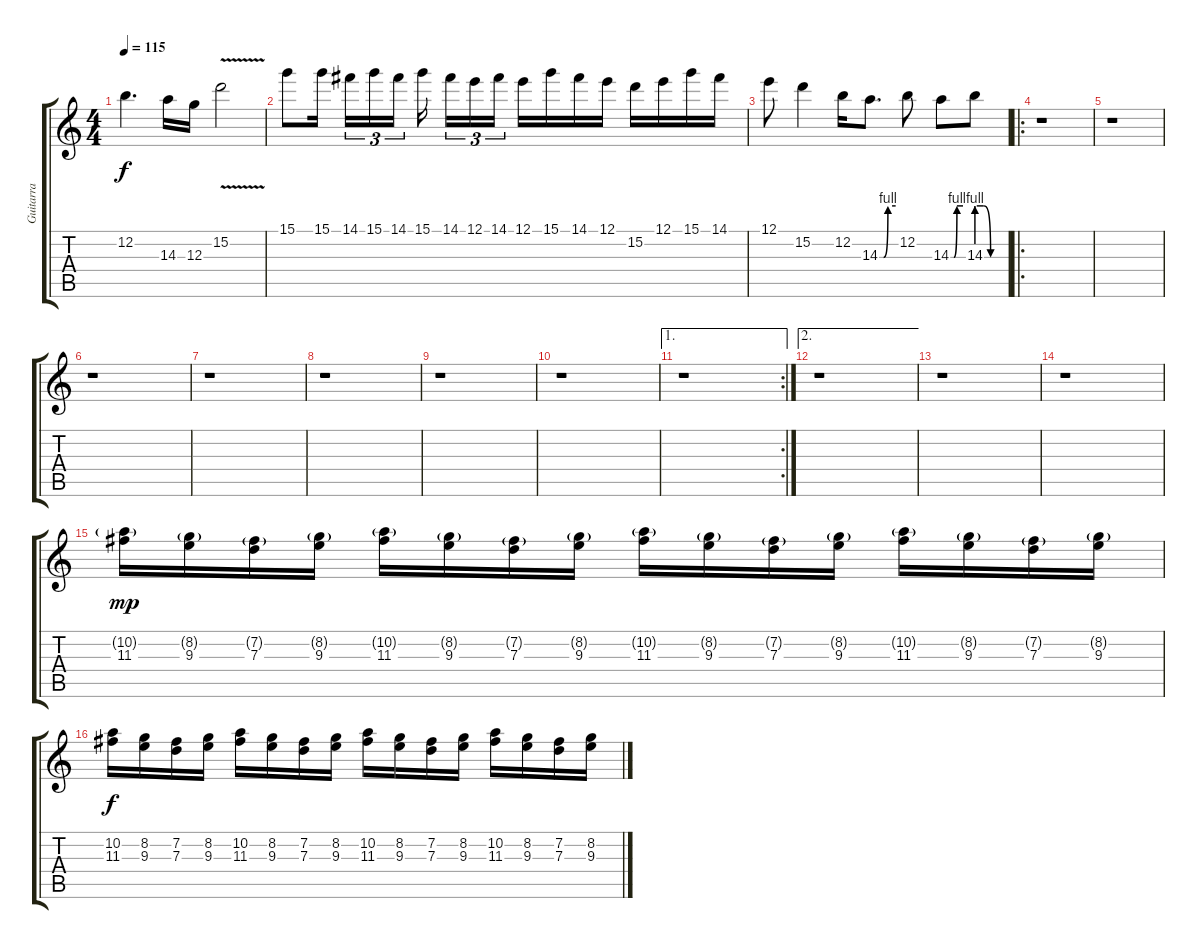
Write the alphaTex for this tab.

\track ("Guitarra" "Guitarra") {instrument overdrivenguitar}
\staff {score tabs}
\tuning (E4 B3 G3 D3 A2 E2) {hide}
\ts (4 4)
\tempo 115
\clef g2
\ks c
12.2.4{d dy f} 14.3.16 12.3.16 15.2{v}.2 |
15.1.8 15.1.16{beam splitsecondary} 14.1.16{tu (3 2)} 15.1.16{tu (3 2)} 14.1.16{tu (3 2) beam splitsecondary} 15.1.16{beam splitsecondary} 14.1.16{tu (3 2)} 12.1.16{tu (3 2)} 14.1.16{tu (3 2)} 12.1.16 15.1.16 14.1.16 12.1.16 15.2.16 12.1.16 15.1.16 14.1.16 |
12.1.8 15.2.4 12.2.16 14.3{be (custom 0 0 15 0 31 4 60 4)}.8{d} 12.2.8 14.3{be (custom 0 0 15 0 30 4 60 4)}.8 14.3{be (custom 0 4 15 4 30 0 60 0)}.8 |
\ro
r.1 |
r.1 |
r.1 |
r.1 |
r.1 |
r.1 |
r.1 |
\ae 1
\rc 2
r.1 |
\ae 2
r.1 |
r.1 |
r.1 |
(10.2{g} 11.3).16{dy mp} (8.2{g} 9.3).16 (7.2{g} 7.3).16 (8.2{g} 9.3).16 (10.2{g} 11.3).16 (8.2{g} 9.3).16 (7.2{g} 7.3).16 (8.2{g} 9.3).16 (10.2{g} 11.3).16 (8.2{g} 9.3).16 (7.2{g} 7.3).16 (8.2{g} 9.3).16 (10.2{g} 11.3).16 (8.2{g} 9.3).16 (7.2{g} 7.3).16 (8.2{g} 9.3).16 |
(10.2 11.3).16{dy f} (8.2 9.3).16 (7.2 7.3).16 (8.2 9.3).16 (10.2 11.3).16 (8.2 9.3).16 (7.2 7.3).16 (8.2 9.3).16 (10.2 11.3).16 (8.2 9.3).16 (7.2 7.3).16 (8.2 9.3).16 (10.2 11.3).16 (8.2 9.3).16 (7.2 7.3).16 (8.2 9.3).16
